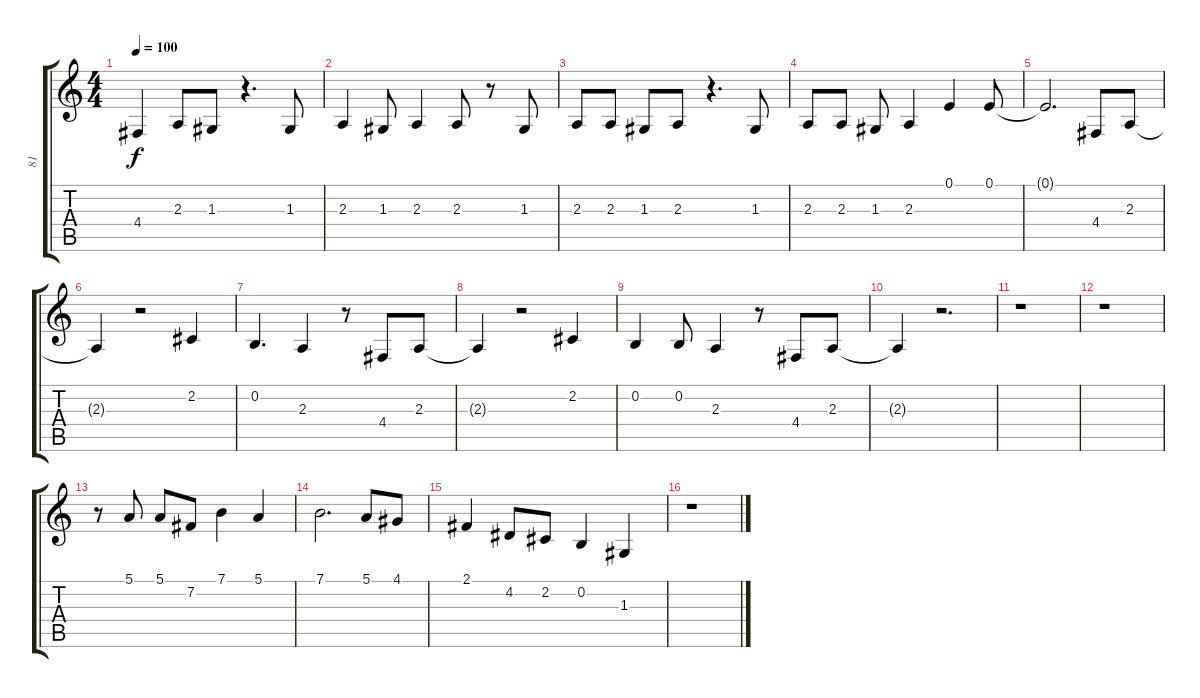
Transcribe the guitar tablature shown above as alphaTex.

\track ("81" "81") {instrument lead1square}
\staff {score tabs}
\tuning (E4 B3 G3 D3 A2 E2) {hide}
\ts (4 4)
\tempo 100
\clef g2
\ks c
4.4{t}.4{dy f} 2.3.8 1.3.8 r.4{d} 1.3.8 |
2.3.4 1.3.8 2.3.4 2.3.8 r.8 1.3.8 |
2.3.8 2.3.8 1.3.8 2.3.8 r.4{d} 1.3.8 |
2.3.8 2.3.8 1.3.8 2.3.4 0.1.4 0.1.8 |
0.1{t}.2{d} 4.4.8 2.3.8 |
2.3{t}.4 r.2 2.2.4 |
0.2.4{d} 2.3.4 r.8 4.4.8 2.3.8 |
2.3{t}.4 r.2 2.2.4 |
0.2.4 0.2.8 2.3.4 r.8 4.4.8 2.3.8 |
2.3{t}.4 r.2{d} |
r.1 |
r.1 |
r.8 5.1.8 5.1.8 7.2.8 7.1.4 5.1.4 |
7.1.2{d} 5.1.8 4.1.8 |
2.1.4 4.2.8 2.2.8 0.2.4 1.3.4 |
r.1
